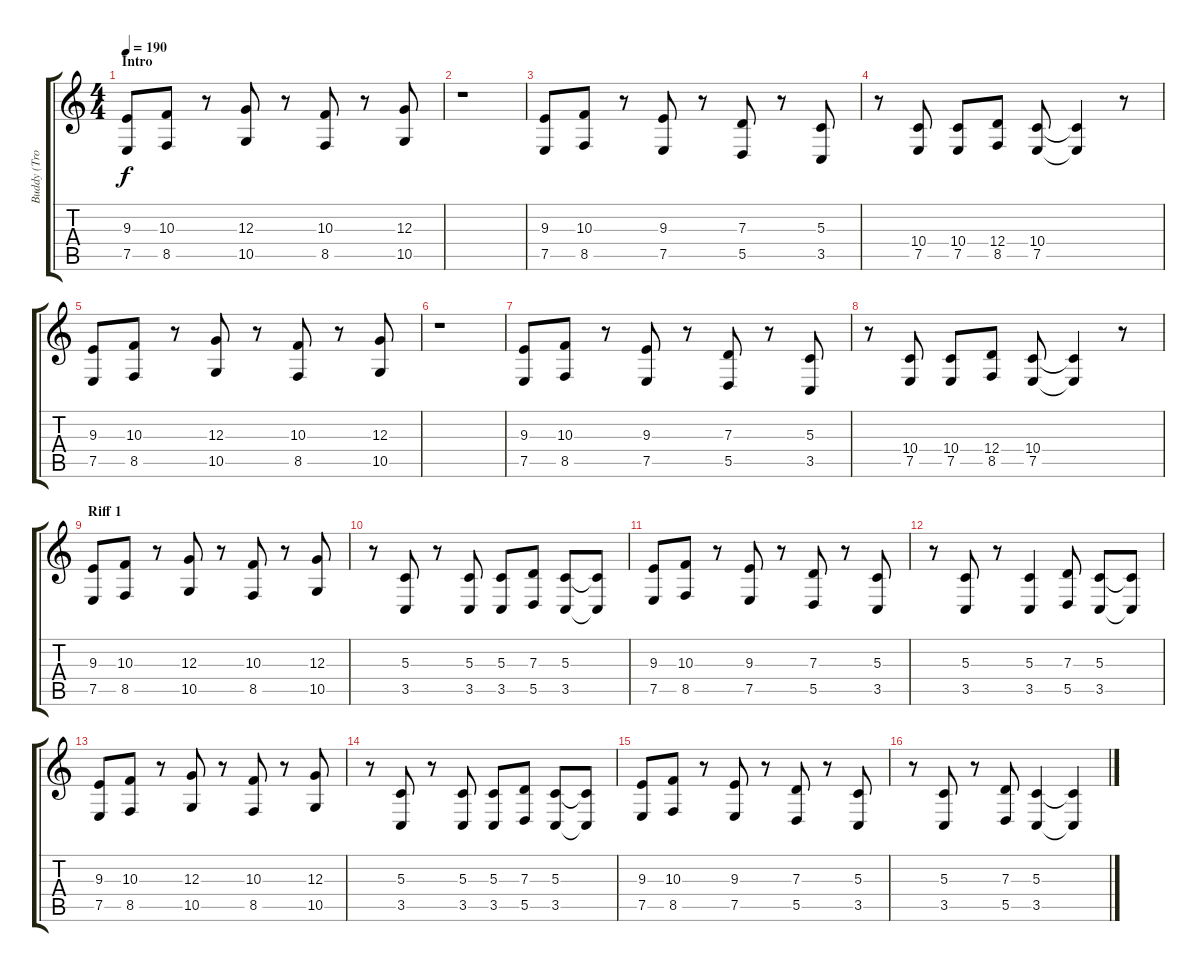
\track ("Buddy (Trombone) Derron (Sax)" "Buddy (Tro") {instrument trumpet}
\staff {score tabs}
\tuning (E4 B3 G3 D3 A2 E2) {hide}
\ts (4 4)
\section ("" "Intro")
\tempo 190
\clef g2
\ks c
(9.3 7.5).8{dy f volume 12} (10.3 8.5).8 r.8 (12.3 10.5).8 r.8 (10.3 8.5).8 r.8 (12.3 10.5).8 |
r.1 |
(9.3 7.5).8 (10.3 8.5).8 r.8 (9.3 7.5).8 r.8 (7.3 5.5).8 r.8 (5.3 3.5).8 |
r.8 (10.4 7.5).8 (10.4 7.5).8 (12.4 8.5).8 (10.4 7.5).8 (10.4{t} 7.5{t}).4 r.8 |
(9.3 7.5).8 (10.3 8.5).8 r.8 (12.3 10.5).8 r.8 (10.3 8.5).8 r.8 (12.3 10.5).8 |
r.1 |
(9.3 7.5).8 (10.3 8.5).8 r.8 (9.3 7.5).8 r.8 (7.3 5.5).8 r.8 (5.3 3.5).8 |
r.8 (10.4 7.5).8 (10.4 7.5).8 (12.4 8.5).8 (10.4 7.5).8 (10.4{t} 7.5{t}).4 r.8 |
\section ("" "Riff 1")
(9.3 7.5).8 (10.3 8.5).8 r.8 (12.3 10.5).8 r.8 (10.3 8.5).8 r.8 (12.3 10.5).8 |
r.8 (5.3 3.5).8 r.8 (5.3 3.5).8 (5.3 3.5).8 (7.3 5.5).8 (5.3 3.5).8 (5.3{t} 3.5{t}).8 |
(9.3 7.5).8 (10.3 8.5).8 r.8 (9.3 7.5).8 r.8 (7.3 5.5).8 r.8 (5.3 3.5).8 |
r.8 (5.3 3.5).8 r.8 (5.3 3.5).4 (7.3 5.5).8 (5.3 3.5).8 (5.3{t} 3.5{t}).8 |
(9.3 7.5).8 (10.3 8.5).8 r.8 (12.3 10.5).8 r.8 (10.3 8.5).8 r.8 (12.3 10.5).8 |
r.8 (5.3 3.5).8 r.8 (5.3 3.5).8 (5.3 3.5).8 (7.3 5.5).8 (5.3 3.5).8 (5.3{t} 3.5{t}).8 |
(9.3 7.5).8 (10.3 8.5).8 r.8 (9.3 7.5).8 r.8 (7.3 5.5).8 r.8 (5.3 3.5).8 |
r.8 (5.3 3.5).8 r.8 (7.3 5.5).8 (5.3 3.5).4 (5.3{t} 3.5{t}).4
